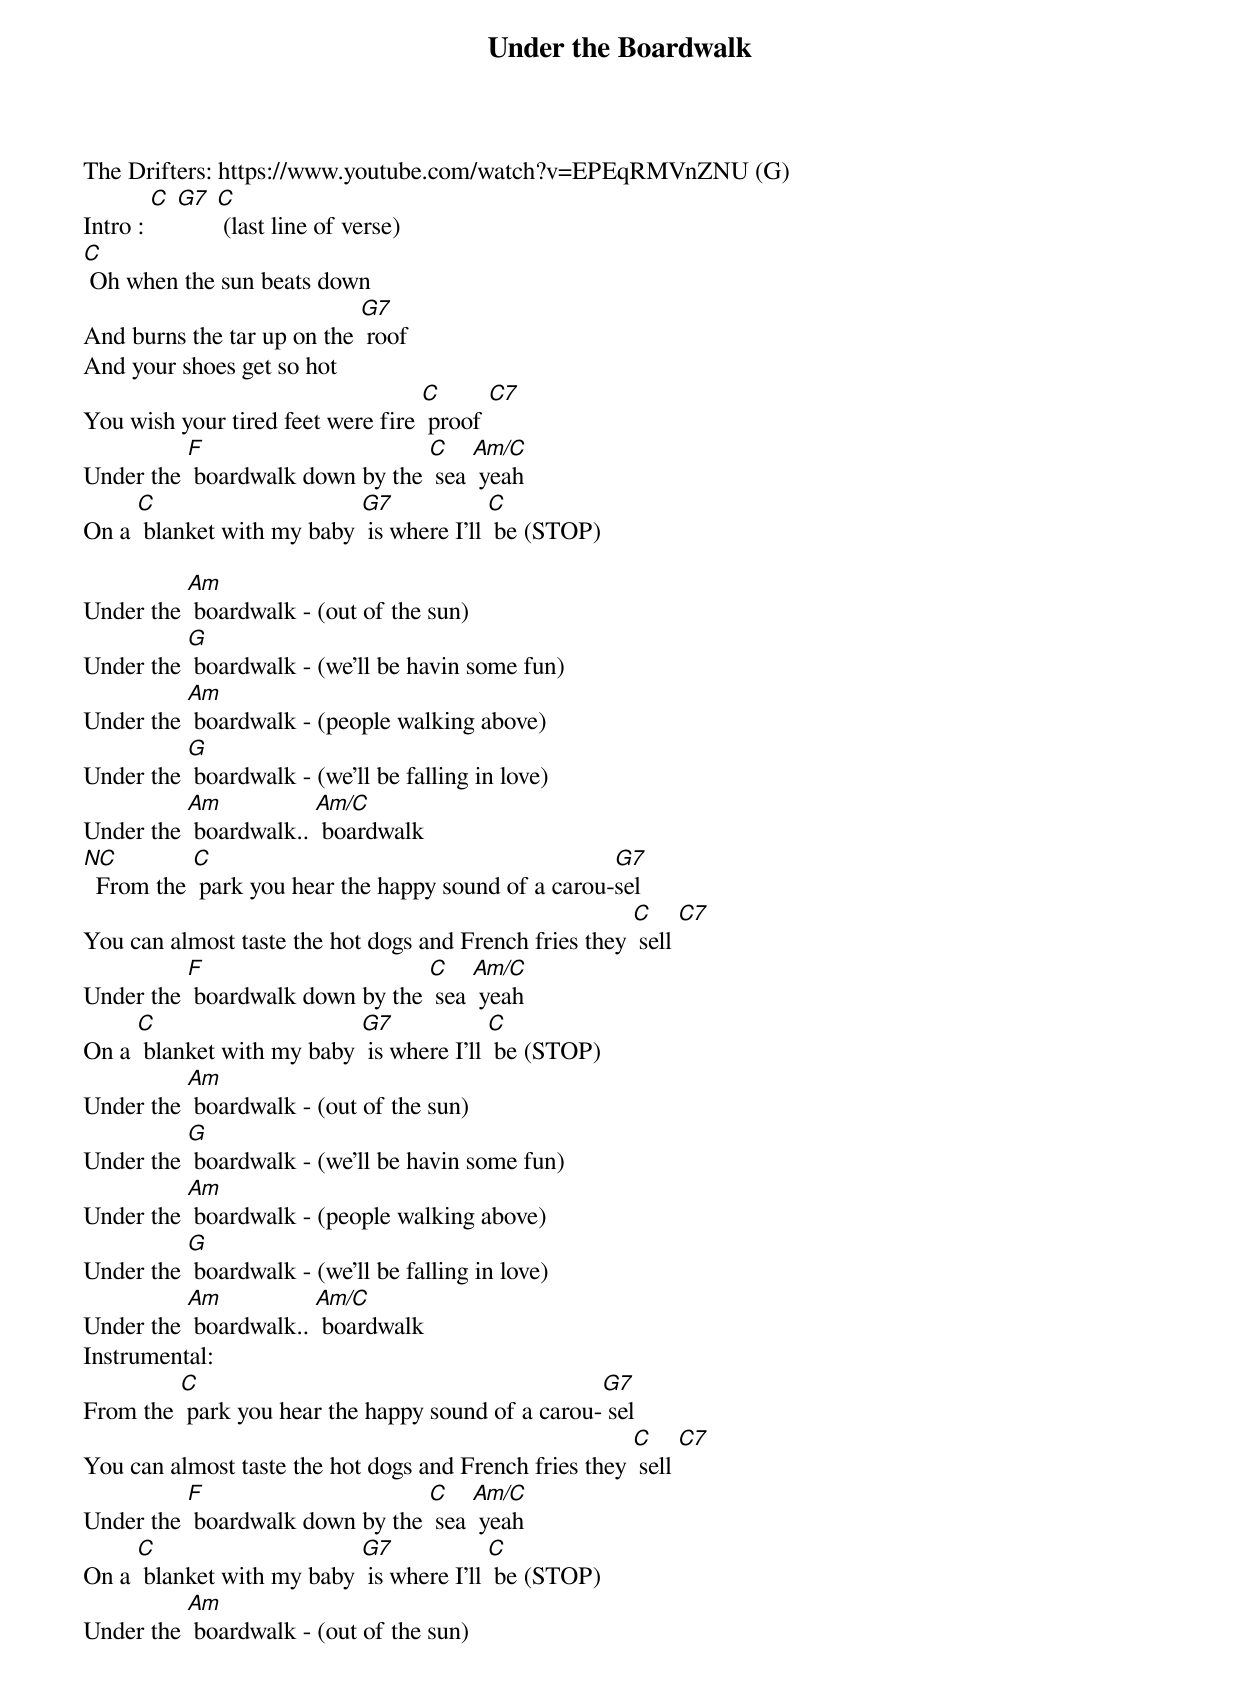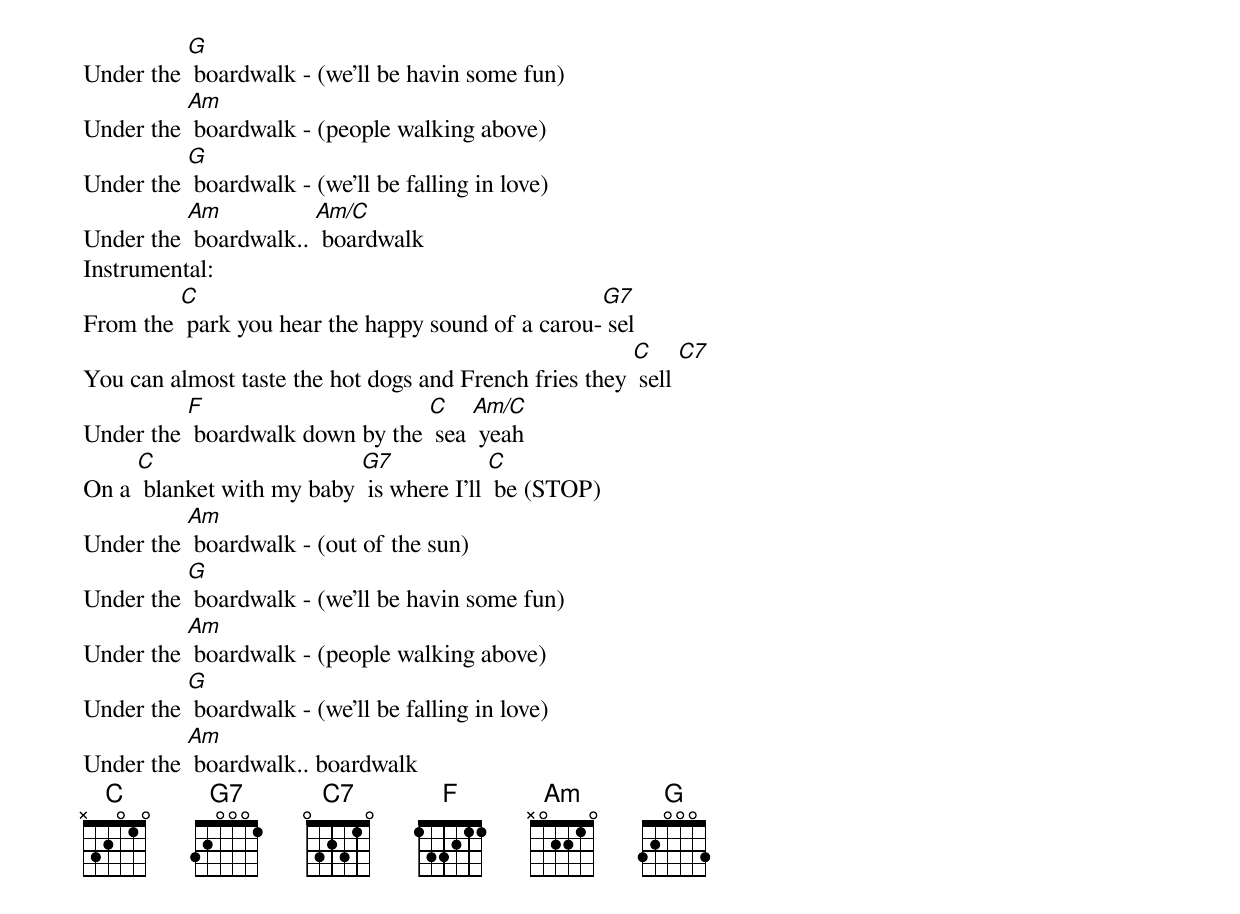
{t: Under the Boardwalk }
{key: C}
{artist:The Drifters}
The Drifters: https://www.youtube.com/watch?v=EPEqRMVnZNU (G)
Intro : [C] [G7] [C] (last line of verse)
{c: }
[C] Oh when the sun beats down
And burns the tar up on the [G7] roof
And your shoes get so hot
You wish your tired feet were fire [C] proof [C7]
Under the [F] boardwalk down by the [C] sea [Am/C] yeah
On a [C] blanket with my baby [G7] is where I'll [C] be (STOP)
{c: }

Under the [Am] boardwalk - (out of the sun)
Under the [G] boardwalk - (we'll be havin some fun)
Under the [Am] boardwalk - (people walking above)
Under the [G] boardwalk - (we'll be falling in love)
Under the [Am] boardwalk.. [Am/C] boardwalk
{c: }
[NC]  From the [C] park you hear the happy sound of a carou-[G7]sel
You can almost taste the hot dogs and French fries they [C] sell [C7]
Under the [F] boardwalk down by the [C] sea [Am/C] yeah
On a [C] blanket with my baby [G7] is where I’ll [C] be (STOP)
{c: }
Under the [Am] boardwalk - (out of the sun)
Under the [G] boardwalk - (we'll be havin some fun)
Under the [Am] boardwalk - (people walking above)
Under the [G] boardwalk - (we'll be falling in love)
Under the [Am] boardwalk.. [Am/C] boardwalk
{c: }
Instrumental:
From the [C] park you hear the happy sound of a carou-[G7] sel
You can almost taste the hot dogs and French fries they [C] sell [C7]
{c: }
Under the [F] boardwalk down by the [C] sea [Am/C] yeah
On a [C] blanket with my baby [G7] is where I’ll [C] be (STOP)
{c: }
Under the [Am] boardwalk - (out of the sun)
Under the [G] boardwalk - (we'll be havin some fun)
Under the [Am] boardwalk - (people walking above)
Under the [G] boardwalk - (we'll be falling in love)
Under the [Am] boardwalk.. [Am/C] boardwalk
{c: }
Instrumental:
From the [C] park you hear the happy sound of a carou-[G7] sel
You can almost taste the hot dogs and French fries they [C] sell [C7]
{c: }
Under the [F] boardwalk down by the [C] sea [Am/C] yeah
On a [C] blanket with my baby [G7] is where I'll [C] be (STOP)
{c: }
Under the [Am] boardwalk - (out of the sun)
Under the [G] boardwalk - (we'll be havin some fun)
Under the [Am] boardwalk - (people walking above)
Under the [G] boardwalk - (we'll be falling in love)
Under the [Am] boardwalk.. boardwalk
